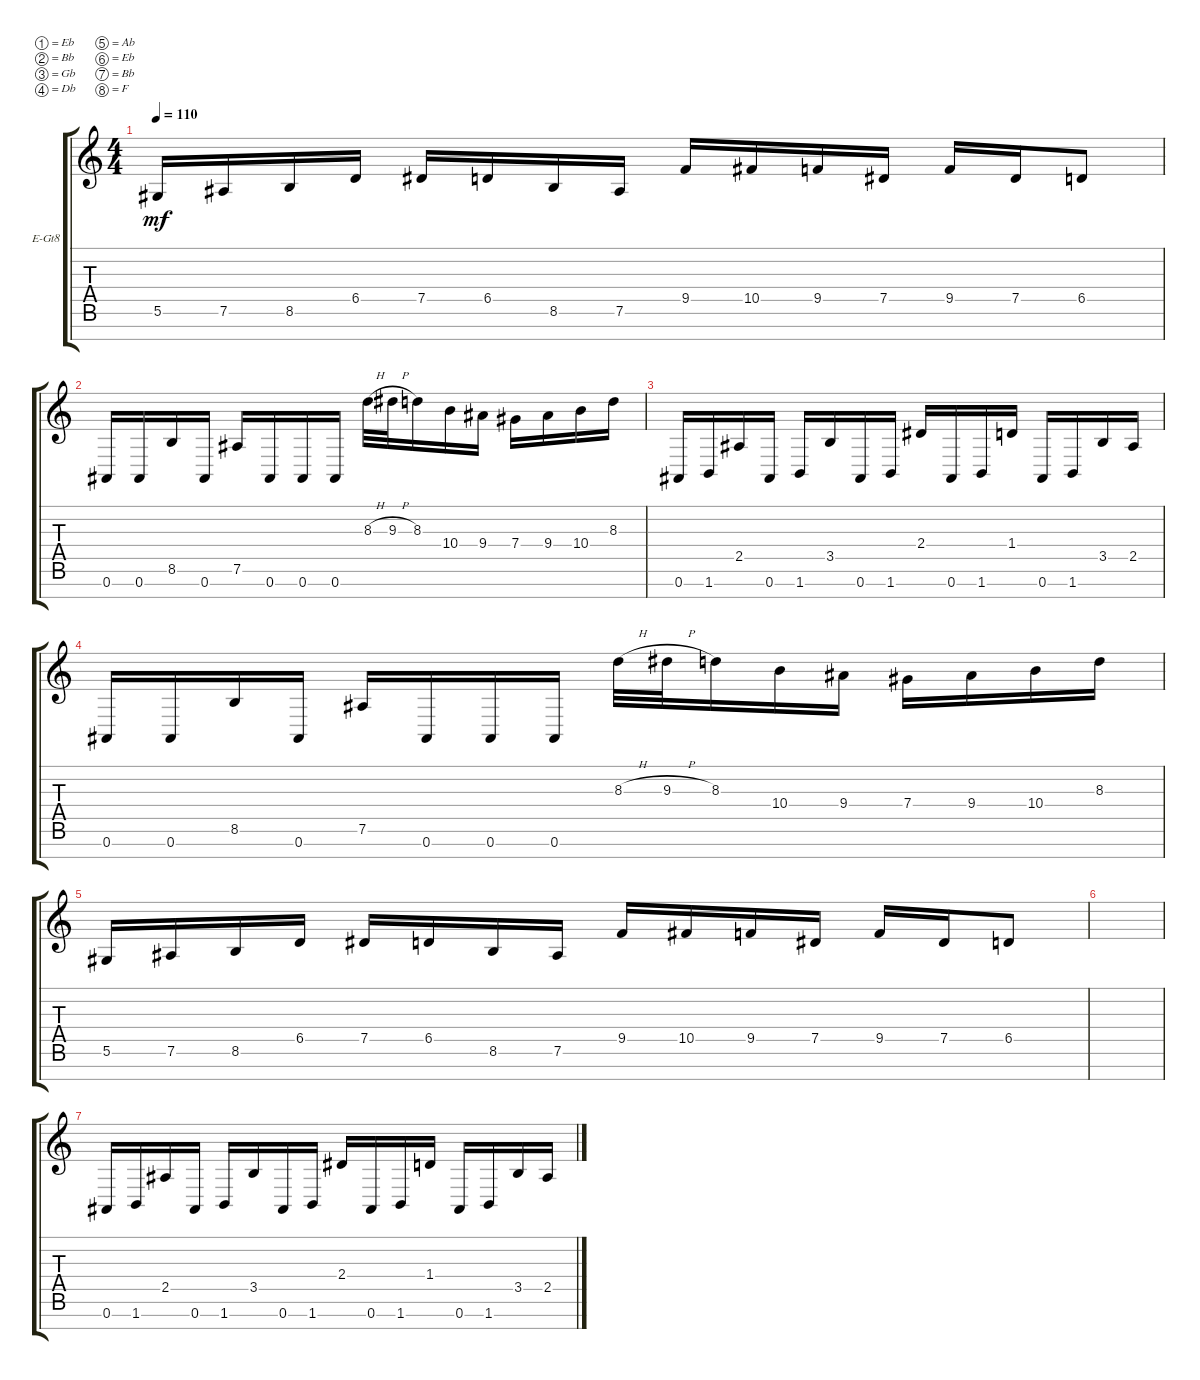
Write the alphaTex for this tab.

\defaultSystemsLayout 4
\bracketExtendMode groupsimilarinstruments
\firstSystemTrackNameOrientation horizontal
\otherSystemsTrackNameOrientation horizontal
\track ("Denis Pastukhov" "E-Gt8") {instrument distortionguitar}
\staff {score tabs}
\tuning (Eb4 Bb3 Gb3 Db3 Ab2 Eb2 Bb1 F1)
\ts (4 4)
\tempo 110
\clef g2
\ks c
5.6.16{dy mf} 7.6.16 8.6.16 6.5.16 7.5.16 6.5.16 8.6.16 7.6.16 9.5.16 10.5.16 9.5.16 7.5.16 9.5.16 7.5.16 6.5.8 |
0.7.16 0.7.16 8.6.16 0.7.16 7.6.16 0.7.16 0.7.16 0.7.16 8.3{h}.32 9.3{h}.32 8.3.16 10.4.16 9.4.16 7.4.16 9.4.16 10.4.16 8.3.16 |
0.7.16 1.7.16 2.5.16 0.7.16 1.7.16 3.5.16 0.7.16 1.7.16 2.4.16 0.7.16 1.7.16 1.4.16 0.7.16 1.7.16 3.5.16 2.5.16 |
0.7.16 0.7.16 8.6.16 0.7.16 7.6.16 0.7.16 0.7.16 0.7.16 8.3{h}.32 9.3{h}.32 8.3.16 10.4.16 9.4.16 7.4.16 9.4.16 10.4.16 8.3.16 |
5.6.16 7.6.16 8.6.16 6.5.16 7.5.16 6.5.16 8.6.16 7.6.16 9.5.16 10.5.16 9.5.16 7.5.16 9.5.16 7.5.16 6.5.8 |
|
0.7.16 1.7.16 2.5.16 0.7.16 1.7.16 3.5.16 0.7.16 1.7.16 2.4.16 0.7.16 1.7.16 1.4.16 0.7.16 1.7.16 3.5.16 2.5.16
